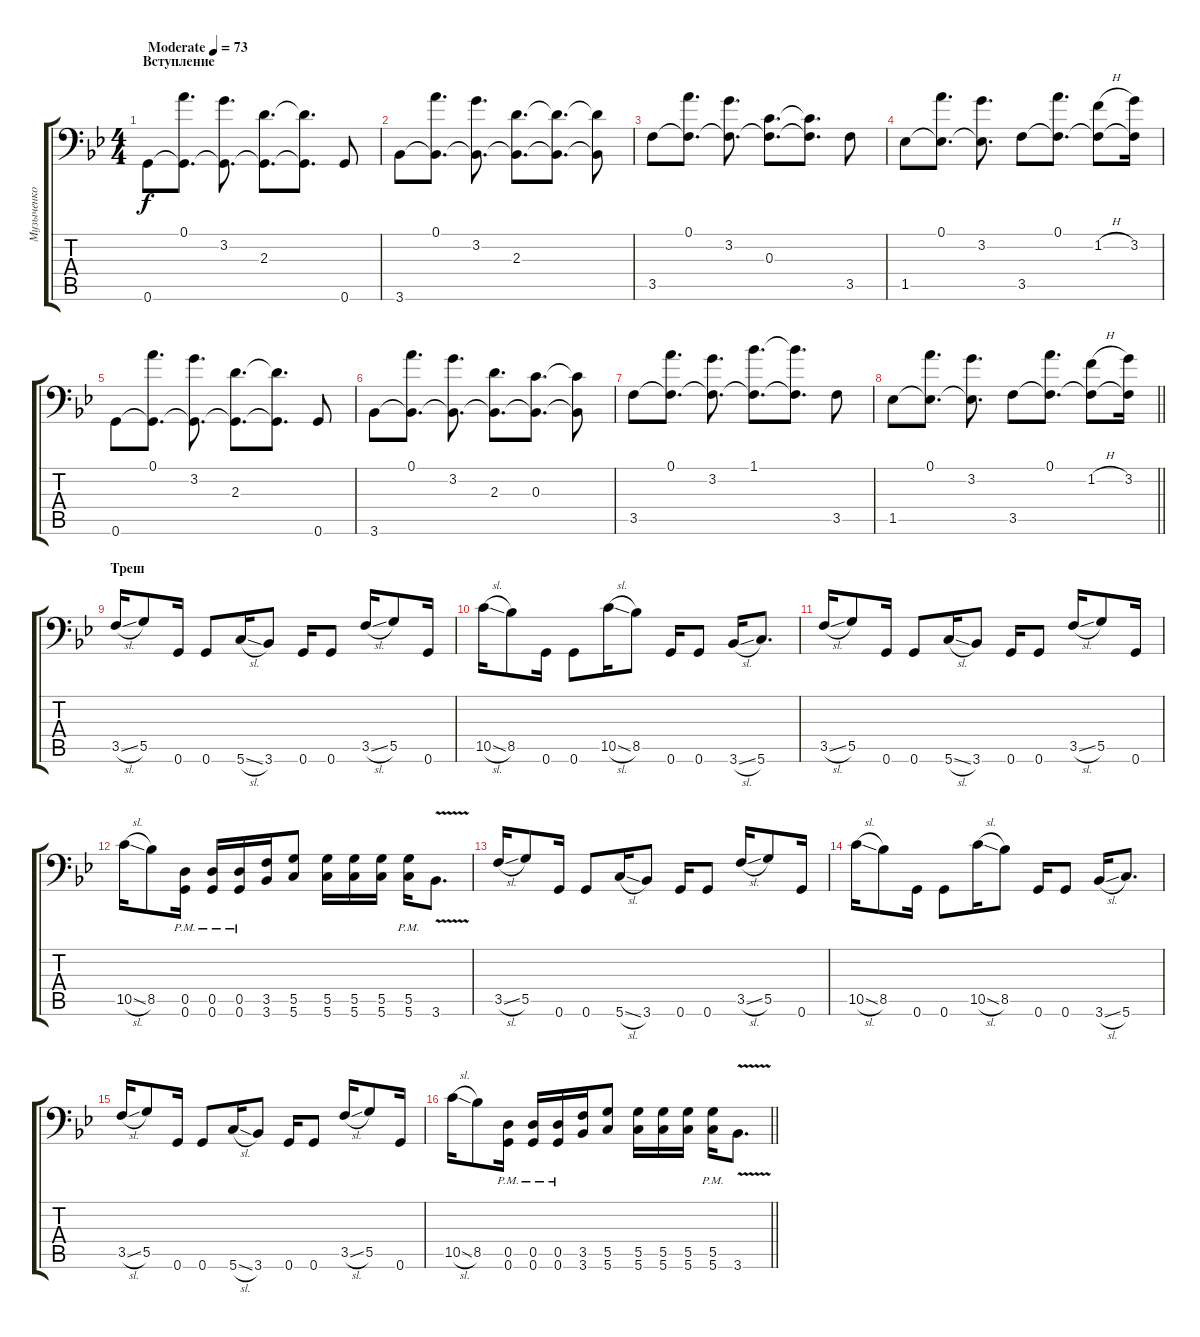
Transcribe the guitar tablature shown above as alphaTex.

\track ("Музыченко" "Музыченко") {instrument distortionguitar}
\staff {score tabs}
\tuning (A3 E3 C3 G2 D2 G1) {hide}
\ts (4 4)
\section ("" "Вступление")
\tempo (73 "Moderate")
\clef f4
\ks gminor
0.6.8{dy f instrument distortionguitar} (0.1 0.6{t}).8{d} (3.2 0.6{t}).8{d} (2.3 0.6{t}).8{d} (2.3{t} 0.6{t}).8{d} 0.6.8 |
3.6.8 (0.1 3.6{t}).8{d} (3.2 3.6{t}).8{d} (2.3 3.6{t}).8{d} (2.3{t} 3.6{t}).8{d} (2.3{t} 3.6{t}).8 |
3.5.8 (0.1 3.5{t}).8{d} (3.2 3.5{t}).8{d} (0.3 3.5{t}).8{d} (0.3{t} 3.5{t}).8{d} 3.5.8 |
1.5.8 (0.1 1.5{t}).8{d} (3.2 1.5{t}).8{d} 3.5.8 (0.1 3.5{t}).8{d} (1.2{h} 3.5{t}).8 (3.2 3.5{t}).16 |
0.6.8 (0.1 0.6{t}).8{d} (3.2 0.6{t}).8{d} (2.3 0.6{t}).8{d} (2.3{t} 0.6{t}).8{d} 0.6.8 |
3.6.8 (0.1 3.6{t}).8{d} (3.2 3.6{t}).8{d} (2.3 3.6{t}).8{d} (0.3 3.6{t}).8{d} (0.3{t} 3.6{t}).8 |
3.5.8 (0.1 3.5{t}).8{d} (3.2 3.5{t}).8{d} (1.1 3.5{t}).8{d} (1.1{t} 3.5{t}).8{d} 3.5.8 |
\barLineRight lightlight
1.5.8 (0.1 1.5{t}).8{d} (3.2 1.5{t}).8{d} 3.5.8 (0.1 3.5{t}).8{d} (1.2{h} 3.5{t}).8 (3.2 3.5{t}).16 |
\section ("" "Треш")
3.5{sl}.16{instrument distortionguitar} 5.5.8 0.6.16 0.6.8 5.6{sl}.16 3.6.8 0.6.16 0.6.8 3.5{sl}.16 5.5.8 0.6.16 |
10.5{sl}.16 8.5.8 0.6.16 0.6.8 10.5{sl}.16 8.5.8 0.6.16 0.6.8 3.6{sl}.16 5.6.8{d} |
3.5{sl}.16 5.5.8 0.6.16 0.6.8 5.6{sl}.16 3.6.8 0.6.16 0.6.8 3.5{sl}.16 5.5.8 0.6.16 |
10.5{sl}.16 8.5.8 (0.5{pm} 0.6{pm}).16 (0.5{pm} 0.6{pm}).16 (0.5{pm} 0.6{pm}).16 (3.5 3.6).16 (5.5 5.6).8 (5.5 5.6).16 (5.5 5.6).16 (5.5 5.6).16 (5.5{pm} 5.6{pm}).16 3.6{v}.8{d} |
3.5{sl}.16 5.5.8 0.6.16 0.6.8 5.6{sl}.16 3.6.8 0.6.16 0.6.8 3.5{sl}.16 5.5.8 0.6.16 |
10.5{sl}.16 8.5.8 0.6.16 0.6.8 10.5{sl}.16 8.5.8 0.6.16 0.6.8 3.6{sl}.16 5.6.8{d} |
3.5{sl}.16 5.5.8 0.6.16 0.6.8 5.6{sl}.16 3.6.8 0.6.16 0.6.8 3.5{sl}.16 5.5.8 0.6.16 |
\barLineRight lightlight
10.5{sl}.16 8.5.8 (0.5{pm} 0.6{pm}).16 (0.5{pm} 0.6{pm}).16 (0.5{pm} 0.6{pm}).16 (3.5 3.6).16 (5.5 5.6).8 (5.5 5.6).16 (5.5 5.6).16 (5.5 5.6).16 (5.5{pm} 5.6{pm}).16 3.6{v}.8{d}
